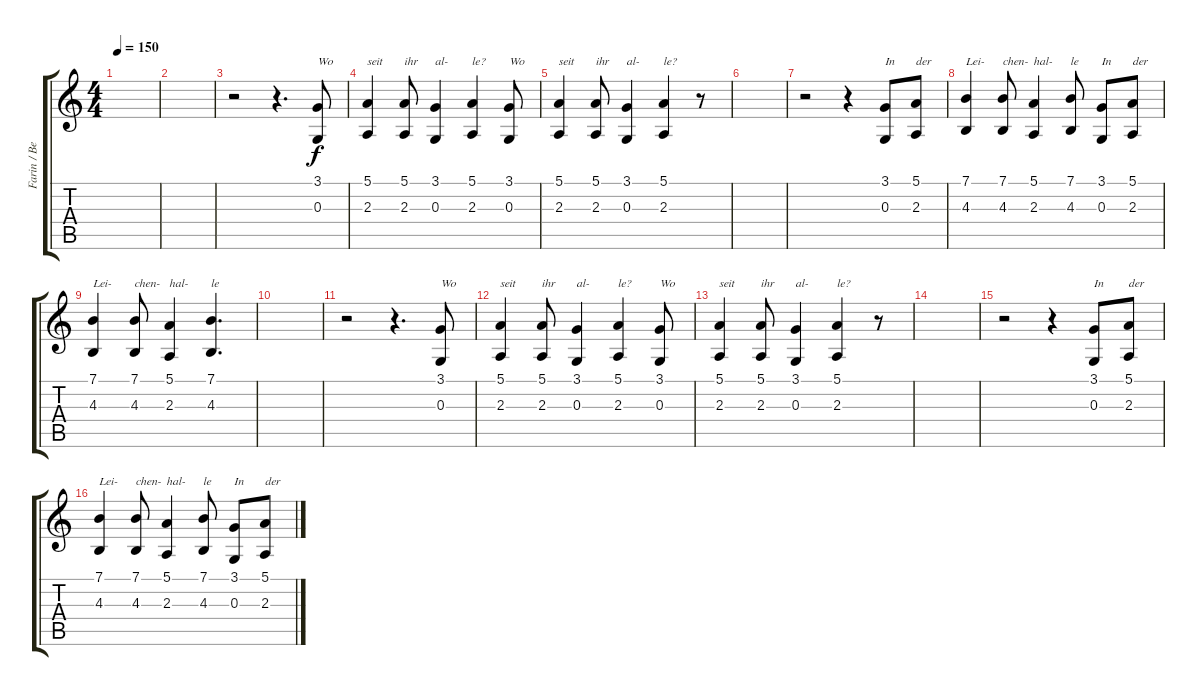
\track ("Farin / Bela - Gesang" "Farin / Be") {instrument choiraahs}
\staff {score tabs}
\tuning (E4 B3 G3 D3 A2 E2) {hide}
\ts (4 4)
\tempo 150
\clef g2
\ks c
|
|
r.2 r.4{d} (3.1 0.3).8{txt "Wo"} |
(5.1 2.3).4{txt "seit"} (5.1 2.3).8{txt "ihr"} (3.1 0.3).4{txt "al-"} (5.1 2.3).4{txt "le?"} (3.1 0.3).8{txt "Wo"} |
(5.1 2.3).4{txt "seit"} (5.1 2.3).8{txt "ihr"} (3.1 0.3).4{txt "al-"} (5.1 2.3).4{txt "le?"} r.8 |
|
r.2 r.4 (3.1 0.3).8{txt "In"} (5.1 2.3).8{txt "der"} |
(7.1 4.3).4{txt "Lei-"} (7.1 4.3).8{txt "chen-"} (5.1 2.3).4{txt "hal-"} (7.1 4.3).8{txt "le"} (3.1 0.3).8{txt "In"} (5.1 2.3).8{txt "der"} |
(7.1 4.3).4{txt "Lei-"} (7.1 4.3).8{txt "chen-"} (5.1 2.3).4{txt "hal-"} (7.1 4.3).4{d txt "le"} |
|
r.2 r.4{d} (3.1 0.3).8{txt "Wo"} |
(5.1 2.3).4{txt "seit"} (5.1 2.3).8{txt "ihr"} (3.1 0.3).4{txt "al-"} (5.1 2.3).4{txt "le?"} (3.1 0.3).8{txt "Wo"} |
(5.1 2.3).4{txt "seit"} (5.1 2.3).8{txt "ihr"} (3.1 0.3).4{txt "al-"} (5.1 2.3).4{txt "le?"} r.8 |
|
r.2 r.4 (3.1 0.3).8{txt "In"} (5.1 2.3).8{txt "der"} |
(7.1 4.3).4{txt "Lei-"} (7.1 4.3).8{txt "chen-"} (5.1 2.3).4{txt "hal-"} (7.1 4.3).8{txt "le"} (3.1 0.3).8{txt "In"} (5.1 2.3).8{txt "der"}
